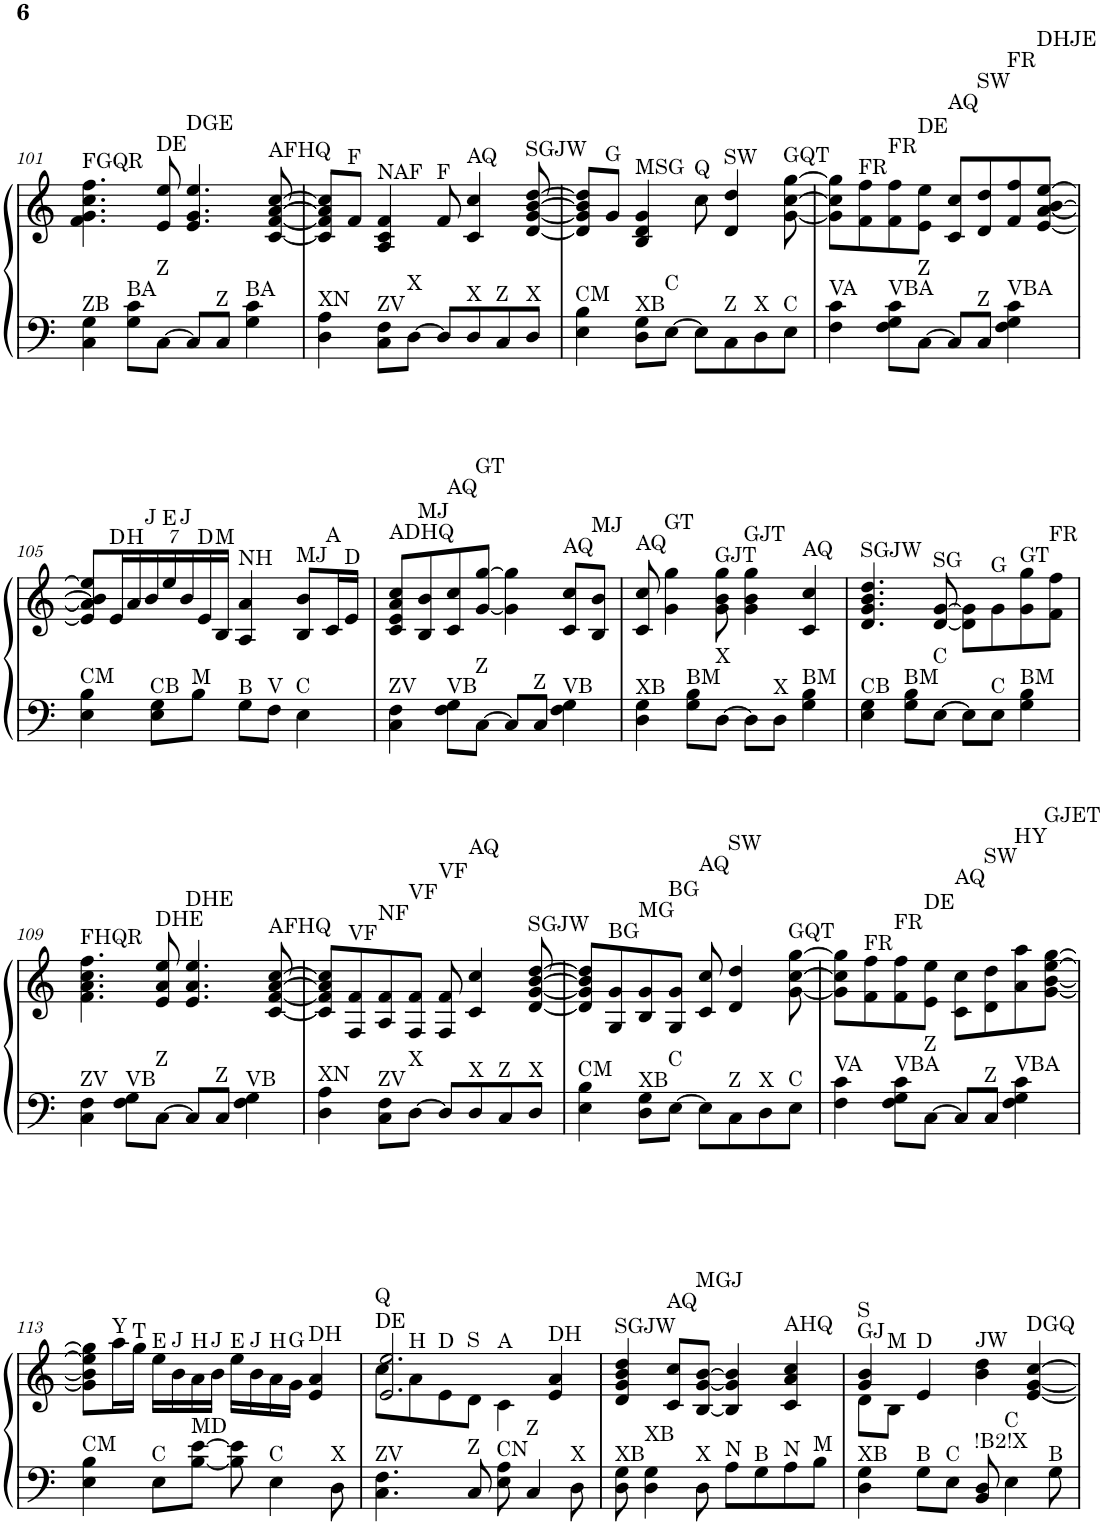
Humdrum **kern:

**kern	**kern
*part1	*part1
*staff2	*staff1
*I"Piano	*
*I'Pno.	*
!!LO:PB:g=z
*clefF4	*clefG2
*k[]	*k[]
*M4/4	*M4/4
*met(c)	*met(c)
=101	=101
!	!LO:TX:a:t=FGQR
!LO:TX:a:t=ZB	!
4C\ 4G\	4.f\ 4.g\ 4.cc\ 4.ff\
!LO:TX:a:t=BA	!
8G\ 8c\L	.
!	!LO:TX:a:t=DE
!LO:TX:a:t=Z	!
[8C\J	8e/ 8ee/
!	!LO:TX:a:t=DGE
8C/L]	4.e/ 4.g/ 4.ee/
!LO:TX:a:t=Z	!
8C/J	.
!LO:TX:a:t=BA	!
4G\ 4c\	.
!	!LO:TX:a:t=AFHQ
.	[8c/ [8f/ [8a/ [8cc/
=102	=102
!LO:TX:a:t=XN	!
4D\ 4A\	8c/] 8f/] 8a/] 8cc/]L
!	!LO:TX:a:t=F
.	8f/J
!	!LO:TX:a:t=NAF
!LO:TX:a:t=ZV	!
8C\ 8F\L	4A/ 4c/ 4f/
!LO:TX:a:t=X	!
[8D\J	.
!	!LO:TX:a:t=F
8D/L]	8f/
!	!LO:TX:a:t=AQ
!LO:TX:a:t=X	!
8D/	4c/ 4cc/
!LO:TX:a:t=Z	!
8C/	.
!	!LO:TX:a:t=SGJW
!LO:TX:a:t=X	!
8D/J	[8d/ [8g/ [8b/ [8dd/
=103	=103
!LO:TX:a:t=CM	!
4E\ 4B\	8d/] 8g/] 8b/] 8dd/]L
!	!LO:TX:a:t=G
.	8g/J
!	!LO:TX:a:t=MSG
!LO:TX:a:t=XB	!
8D\ 8G\L	4B/ 4d/ 4g/
!LO:TX:a:t=C	!
[8E\J	.
!	!LO:TX:a:t=Q
8E\L]	8cc\
!	!LO:TX:a:t=SW
!LO:TX:a:t=Z	!
8C\	4d/ 4dd/
!LO:TX:a:t=X	!
8D\	.
!	!LO:TX:a:t=GQT
!LO:TX:a:t=C	!
8E\J	[8g\ [8cc\ [8gg\
=104	=104
!LO:TX:a:t=VA	!
4F\ 4c\	8g\] 8cc\] 8gg\]L
!	!LO:TX:a:t=FR
.	8f\ 8ff\
!	!LO:TX:a:t=FR
!LO:TX:a:t=VBA	!
8F\ 8G\ 8c\L	8f\ 8ff\
!	!LO:TX:a:t=DE
!LO:TX:a:t=Z	!
[8C\J	8e\ 8ee\J
!	!LO:TX:a:t=AQ
8C/L]	8c/ 8cc/L
!	!LO:TX:a:t=SW
!LO:TX:a:t=Z	!
8C/J	8d/ 8dd/
!	!LO:TX:a:t=FR
!LO:TX:a:t=VBA	!
4F\ 4G\ 4c\	8f/ 8ff/
!	!LO:TX:a:t=DHJE
.	[8e/ [8a/ [8b/ [8ee/J
!!LO:LB:g=z
=105	=105
!LO:TX:a:t=CM	!
4E\ 4B\	8e/] 8a/] 8b/] 8ee/]L
*	*Xbrackettup
!	!LO:TX:a:t=D
.	56%3e/L
!	!LO:TX:a:t=H
.	56%3a/
!	!LO:TX:a:t=J
.	56%3b/
!LO:TX:a:t=CB	!
8E\ 8G\L	.
!	!LO:TX:a:t=E
.	56%3ee/
!	!LO:TX:a:t=J
.	56%3b/
!LO:TX:a:t=M	!
8B\J	.
!	!LO:TX:a:t=D
.	56%3e/
!	!LO:TX:a:t=M
.	56%3B/JJ
!	!LO:TX:a:t=NH
!LO:TX:a:t=B	!
8G\L	4A/ 4a/
!LO:TX:a:t=V	!
8F\J	.
!	!LO:TX:a:t=MJ
!LO:TX:a:t=C	!
4E\	8B/ 8b/L
!	!LO:TX:a:t=A
.	16c/L
!	!LO:TX:a:t=D
.	16e/JJ
=106	=106
!	!LO:TX:a:t=ADHQ
!LO:TX:a:t=ZV	!
4C\ 4F\	8c/ 8e/ 8a/ 8cc/L
!	!LO:TX:a:t=MJ
.	8B/ 8b/
!	!LO:TX:a:t=AQ
!LO:TX:a:t=VB	!
8F\ 8G\L	8c/ 8cc/
!	!LO:TX:a:t=GT
!LO:TX:a:t=Z	!
[8C\J	[8g/ [8gg/J
8C/L]	4g\] 4gg\]
!LO:TX:a:t=Z	!
8C/J	.
!	!LO:TX:a:t=AQ
!LO:TX:a:t=VB	!
4F\ 4G\	8c/ 8cc/L
!	!LO:TX:a:t=MJ
.	8B/ 8b/J
=107	=107
!	!LO:TX:a:t=AQ
!LO:TX:a:t=XB	!
4D\ 4G\	8c/ 8cc/
!	!LO:TX:a:t=GT
.	4g\ 4gg\
!LO:TX:a:t=BM	!
8G\ 8B\L	.
!	!LO:TX:a:t=GJT
!LO:TX:a:t=X	!
[8D\J	8g\ 8b\ 8gg\
!	!LO:TX:a:t=GJT
8D\L]	4g\ 4b\ 4gg\
!LO:TX:a:t=X	!
8D\J	.
!	!LO:TX:a:t=AQ
!LO:TX:a:t=BM	!
4G\ 4B\	4c/ 4cc/
=108	=108
!	!LO:TX:a:t=SGJW
!LO:TX:a:t=CB	!
4E\ 4G\	4.d/ 4.g/ 4.b/ 4.dd/
!LO:TX:a:t=BM	!
8G\ 8B\L	.
!	!LO:TX:a:t=SG
!LO:TX:a:t=C	!
[8E\J	[8d/ [8g/
8E\L]	8d\] 8g\]L
!	!LO:TX:a:t=G
!LO:TX:a:t=C	!
8E\J	8g\
!	!LO:TX:a:t=GT
!LO:TX:a:t=BM	!
4G\ 4B\	8g\ 8gg\
!	!LO:TX:a:t=FR
.	8f\ 8ff\J
!!LO:LB:g=z
=109	=109
!	!LO:TX:a:t=FHQR
!LO:TX:a:t=ZV	!
4C\ 4F\	4.f\ 4.a\ 4.cc\ 4.ff\
!LO:TX:a:t=VB	!
8F\ 8G\L	.
!	!LO:TX:a:t=DHE
!LO:TX:a:t=Z	!
[8C\J	8e/ 8a/ 8ee/
!	!LO:TX:a:t=DHE
8C/L]	4.e/ 4.a/ 4.ee/
!LO:TX:a:t=Z	!
8C/J	.
!LO:TX:a:t=VB	!
4F\ 4G\	.
!	!LO:TX:a:t=AFHQ
.	[8c/ [8f/ [8a/ [8cc/
=110	=110
!LO:TX:a:t=XN	!
4D\ 4A\	8c/] 8f/] 8a/] 8cc/]L
!	!LO:TX:a:t=VF
.	8F/ 8f/
!	!LO:TX:a:t=NF
!LO:TX:a:t=ZV	!
8C\ 8F\L	8A/ 8f/
!	!LO:TX:a:t=VF
!LO:TX:a:t=X	!
[8D\J	8F/ 8f/J
!	!LO:TX:a:t=VF
8D/L]	8F/ 8f/
!	!LO:TX:a:t=AQ
!LO:TX:a:t=X	!
8D/	4c/ 4cc/
!LO:TX:a:t=Z	!
8C/	.
!	!LO:TX:a:t=SGJW
!LO:TX:a:t=X	!
8D/J	[8d/ [8g/ [8b/ [8dd/
=111	=111
!LO:TX:a:t=CM	!
4E\ 4B\	8d/] 8g/] 8b/] 8dd/]L
!	!LO:TX:a:t=BG
.	8G/ 8g/
!	!LO:TX:a:t=MG
!LO:TX:a:t=XB	!
8D\ 8G\L	8B/ 8g/
!	!LO:TX:a:t=BG
!LO:TX:a:t=C	!
[8E\J	8G/ 8g/J
!	!LO:TX:a:t=AQ
8E\L]	8c/ 8cc/
!	!LO:TX:a:t=SW
!LO:TX:a:t=Z	!
8C\	4d/ 4dd/
!LO:TX:a:t=X	!
8D\	.
!	!LO:TX:a:t=GQT
!LO:TX:a:t=C	!
8E\J	[8g\ [8cc\ [8gg\
=112	=112
!LO:TX:a:t=VA	!
4F\ 4c\	8g\] 8cc\] 8gg\]L
!	!LO:TX:a:t=FR
.	8f\ 8ff\
!	!LO:TX:a:t=FR
!LO:TX:a:t=VBA	!
8F\ 8G\ 8c\L	8f\ 8ff\
!	!LO:TX:a:t=DE
!LO:TX:a:t=Z	!
[8C\J	8e\ 8ee\J
!	!LO:TX:a:t=AQ
8C/L]	8c\ 8cc\L
!	!LO:TX:a:t=SW
!LO:TX:a:t=Z	!
8C/J	8d\ 8dd\
!	!LO:TX:a:t=HY
!LO:TX:a:t=VBA	!
4F\ 4G\ 4c\	8a\ 8aa\
!	!LO:TX:a:t=GJET
.	[8g\ [8b\ [8ee\ [8gg\J
!!LO:LB:g=z
=113	=113
!LO:TX:a:t=CM	!
4E\ 4B\	8g\] 8b\] 8ee\] 8gg\]L
!	!LO:TX:a:t=Y
.	16aa\L
!	!LO:TX:a:t=T
.	16gg\JJ
!	!LO:TX:a:t=E
!LO:TX:a:t=C	!
8E\L	16ee\LL
!	!LO:TX:a:t=J
.	16b\
!	!LO:TX:a:t=H
!LO:TX:a:t=MD	!
[8B\ [8e\J	16a\
!	!LO:TX:a:t=J
.	16b\JJ
!	!LO:TX:a:t=E
8B\] 8e\]	16ee\LL
!	!LO:TX:a:t=J
.	16b\
!	!LO:TX:a:t=H
!LO:TX:a:t=C	!
4E\	16a\
!	!LO:TX:a:t=G
.	16g\JJ
!	!LO:TX:a:t=DH
.	4e/ 4a/
!LO:TX:a:t=X	!
8D\	.
=114	=114
*	*^
!	!LO:TX:a:t=DE	!
!	!LO:TX:a:t=Q	!
!LO:TX:a:t=ZV	!	!
4.C\ 4.F\	2.e/ 2.ee/	8cc\L
!	!	!LO:TX:a:t=H
.	.	8a\
!	!	!LO:TX:a:t=D
.	.	8e\
!	!	!LO:TX:a:t=S
!LO:TX:a:t=Z	!	!
8C/	.	8d\J
!	!	!LO:TX:a:t=A
!LO:TX:a:t=CN	!	!
8E\ 8A\	.	4c\
!LO:TX:a:t=Z	!	!
4C/	.	.
!	!LO:TX:a:t=DH	!
.	4e/ 4a/	4ryy
!LO:TX:a:t=X	!	!
8D\	.	.
*	*v	*v
=115	=115
!	!LO:TX:a:t=SGJW
!LO:TX:a:t=XB	!
8D\ 8G\	4d/ 4g/ 4b/ 4dd/
!LO:TX:a:t=XB	!
4D\ 4G\	.
!	!LO:TX:a:t=AQ
.	8c/ 8cc/L
!	!LO:TX:a:t=MGJ
!LO:TX:a:t=X	!
8D\	[8B/ [8g/ [8b/J
!LO:TX:a:t=N	!
8A\L	4B/] 4g/] 4b/]
!LO:TX:a:t=B	!
8G\	.
!	!LO:TX:a:t=AHQ
!LO:TX:a:t=N	!
8A\	4c/ 4a/ 4cc/
!LO:TX:a:t=M	!
8B\J	.
=116	=116
*	*^
!	!LO:TX:a:t=GJ	!
!	!LO:TX:a:t=S	!
!LO:TX:a:t=XB	!	!
4D\ 4G\	4g/ 4b/	8d\L
!	!	!LO:TX:a:t=M
.	.	8B\J
!	!LO:TX:a:t=D	!
!LO:TX:a:t=B	!	!
8G\L	4e/	2.ryy
!LO:TX:a:t=C	!	!
8E\J	.	.
!	!LO:TX:a:t=JW	!
!LO:TX:a:t=!B2!X	!	!
8BB/ 8D/	4b\ 4dd\	.
!LO:TX:a:t=C	!	!
4E\	.	.
!	!LO:TX:a:t=DGQ	!
.	[4e/ [4g/ [4cc/	.
!LO:TX:a:t=B	!	!
8G\	.	.
*	*v	*v
=	=
*-	*-
